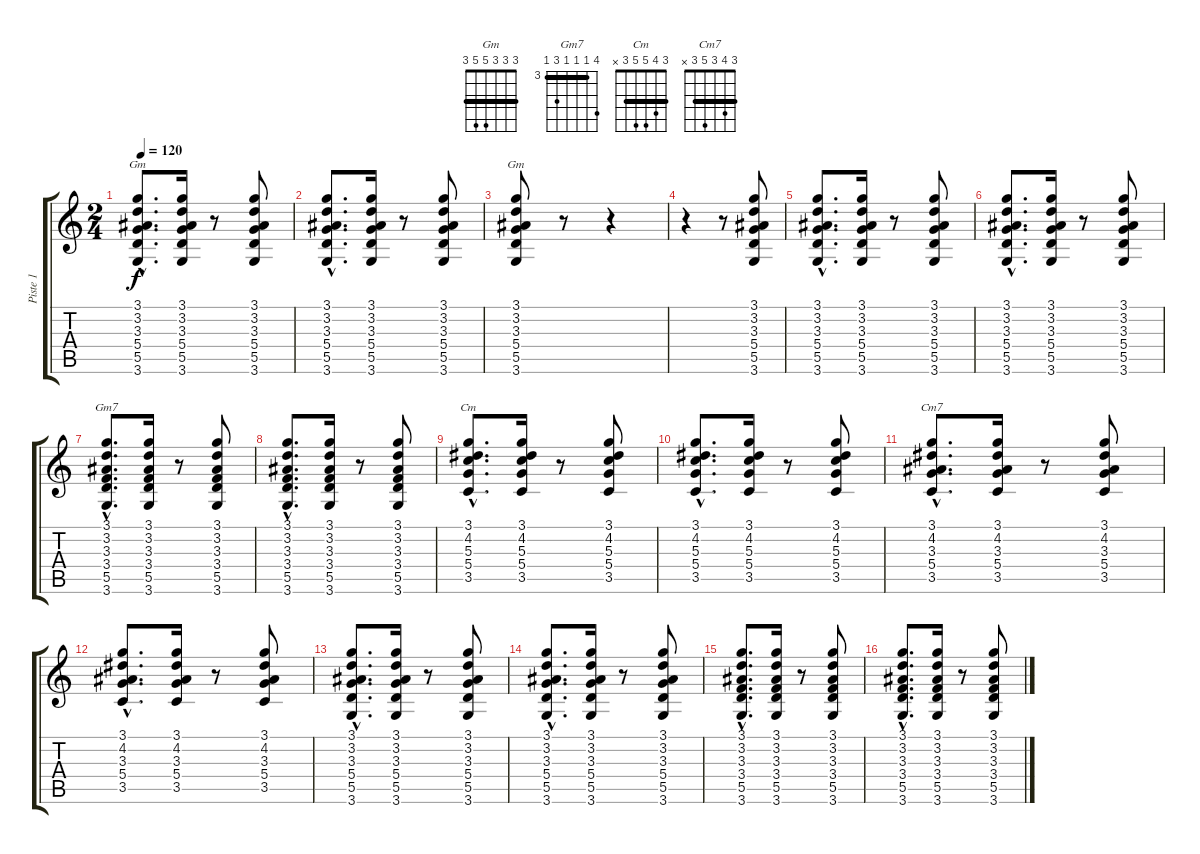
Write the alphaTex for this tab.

\track ("Piste 1" "Piste 1") {instrument acousticguitarsteel}
\staff {score tabs}
\tuning (E4 B3 G3 D3 A2 E2) {hide}
\chord ("Gm" 6 3 3 5 5 3) {firstfret 3 barre 3}
\chord ("Gm" 3 3 3 5 5 3) {barre 3}
\chord ("Gm7" 6 3 3 3 5 3) {firstfret 3 barre 3}
\chord ("Cm" 3 4 5 5 3 x) {barre 3}
\chord ("Cm7" 3 4 3 5 3 x) {barre 3}
\ts (2 4)
\tempo 120
\clef g2
\ks c
(3.1{hac} 3.2{hac} 3.3{hac} 5.4{hac} 5.5{hac} 3.6{hac}).8{d ch "Gm" dy f} (3.1 3.2 3.3 5.4 5.5 3.6).16 r.8 (3.1 3.2 3.3 5.4 5.5 3.6).8 |
(3.1{hac} 3.2{hac} 3.3{hac} 5.4{hac} 5.5{hac} 3.6{hac}).8{d} (3.1 3.2 3.3 5.4 5.5 3.6).16 r.8 (3.1 3.2 3.3 5.4 5.5 3.6).8 |
(3.1 3.2 3.3 5.4 5.5 3.6).8{ch "Gm"} r.8 r.4 |
r.4 r.8 (3.1 3.2 3.3 5.4 5.5 3.6).8 |
(3.1{hac} 3.2{hac} 3.3{hac} 5.4{hac} 5.5{hac} 3.6{hac}).8{d} (3.1 3.2 3.3 5.4 5.5 3.6).16 r.8 (3.1 3.2 3.3 5.4 5.5 3.6).8 |
(3.1{hac} 3.2{hac} 3.3{hac} 5.4{hac} 5.5{hac} 3.6{hac}).8{d} (3.1 3.2 3.3 5.4 5.5 3.6).16 r.8 (3.1 3.2 3.3 5.4 5.5 3.6).8 |
(3.1{hac} 3.2{hac} 3.3{hac} 3.4{hac} 5.5{hac} 3.6{hac}).8{d ch "Gm7"} (3.1 3.2 3.3 3.4 5.5 3.6).16 r.8 (3.1 3.2 3.3 3.4 5.5 3.6).8 |
(3.1{hac} 3.2{hac} 3.3{hac} 3.4{hac} 5.5{hac} 3.6{hac}).8{d} (3.1 3.2 3.3 3.4 5.5 3.6).16 r.8 (3.1 3.2 3.3 3.4 5.5 3.6).8 |
(3.1{hac} 4.2{hac} 5.3{hac} 5.4{hac} 3.5{hac}).8{d ch "Cm"} (3.1 4.2 5.3 5.4 3.5).16 r.8 (3.1 4.2 5.3 5.4 3.5).8 |
(3.1{hac} 4.2{hac} 5.3{hac} 5.4{hac} 3.5{hac}).8{d} (3.1 4.2 5.3 5.4 3.5).16 r.8 (3.1 4.2 5.3 5.4 3.5).8 |
(3.1{hac} 4.2{hac} 3.3{hac} 5.4{hac} 3.5{hac}).8{d ch "Cm7"} (3.1 4.2 3.3 5.4 3.5).16 r.8 (3.1 4.2 3.3 5.4 3.5).8 |
(3.1{hac} 4.2{hac} 3.3{hac} 5.4{hac} 3.5{hac}).8{d} (3.1 4.2 3.3 5.4 3.5).16 r.8 (3.1 4.2 3.3 5.4 3.5).8 |
(3.1{hac} 3.2{hac} 3.3{hac} 5.4{hac} 5.5{hac} 3.6{hac}).8{d} (3.1 3.2 3.3 5.4 5.5 3.6).16 r.8 (3.1 3.2 3.3 5.4 5.5 3.6).8 |
(3.1{hac} 3.2{hac} 3.3{hac} 5.4{hac} 5.5{hac} 3.6{hac}).8{d} (3.1 3.2 3.3 5.4 5.5 3.6).16 r.8 (3.1 3.2 3.3 5.4 5.5 3.6).8 |
(3.1{hac} 3.2{hac} 3.3{hac} 3.4{hac} 5.5{hac} 3.6{hac}).8{d} (3.1 3.2 3.3 3.4 5.5 3.6).16 r.8 (3.1 3.2 3.3 3.4 5.5 3.6).8 |
(3.1{hac} 3.2{hac} 3.3{hac} 3.4{hac} 5.5{hac} 3.6{hac}).8{d} (3.1 3.2 3.3 3.4 5.5 3.6).16 r.8 (3.1 3.2 3.3 3.4 5.5 3.6).8
